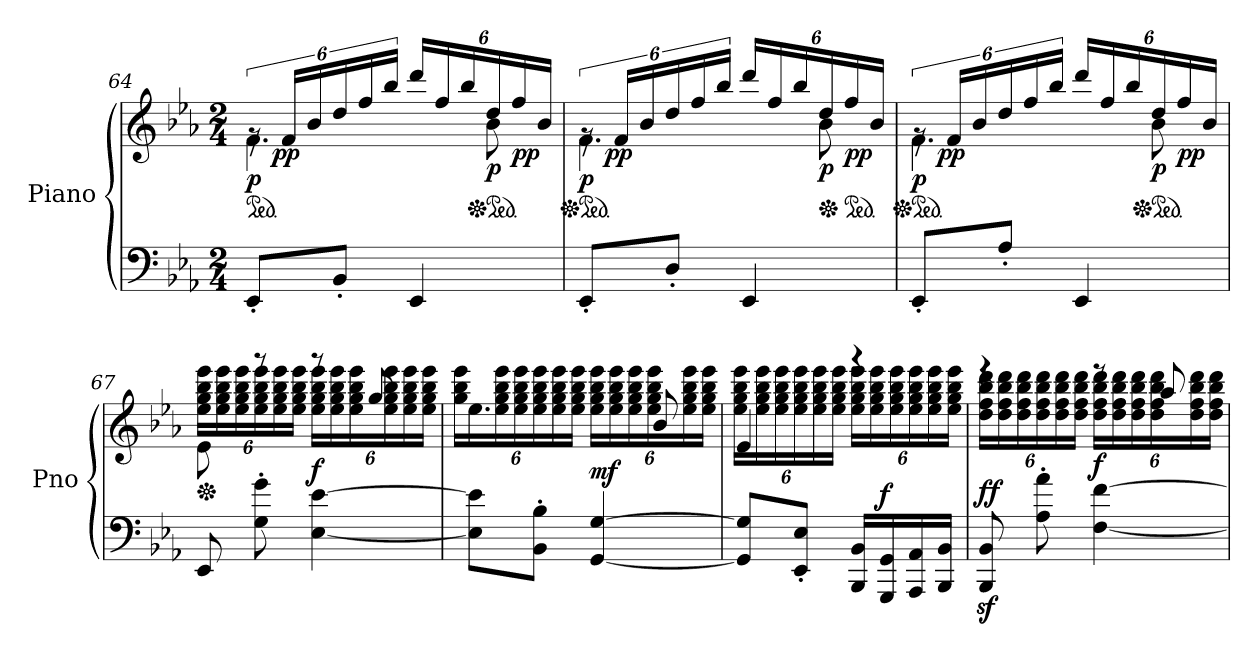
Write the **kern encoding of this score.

**kern	**kern	**dynam
*part1	*part1	*part1
*staff2	*staff1	*staff1/2
*I"Piano	*	*
*I'Pno	*	*
*clefF4	*clefG2	*
*k[b-e-a-]	*k[b-e-a-]	*
*M2/4	*M2/4	*
*	*ped	*
=64	=64	=64
*	*^	*
!	!	!	!LO:DY:b
8EE-'/L	24rg	4.f\	p
!	!	!	!LO:DY:b
.	24f/LL	.	pp
.	24b-/	.	.
*	*Xbrackettup	*	*
8BB-'/J	24dd/	.	.
.	24ff/	.	.
.	24bb-/JJ	.	.
4EE-/	24ddd/LL	.	.
.	24ff/	.	.
.	24bb-/	.	.
*	*Xped	*	*
*	*ped	*	*
!	!	!	!LO:DY:b
.	24dd/	8b-\	p
!	!	!	!LO:DY:b
.	24ff/	.	pp
.	24b-/JJ	.	.
=65	=65	=65	=65
*	*Xped	*	*
*	*ped	*	*
*	*brackettup	*	*
!	!	!	!LO:DY:b
8EE-'/L	24rg	4.f\	p
!	!	!	!LO:DY:b
.	24f/LL	.	pp
.	24b-/	.	.
*	*Xbrackettup	*	*
8D'/J	24dd/	.	.
.	24ff/	.	.
.	24bb-/JJ	.	.
4EE-/	24ddd/LL	.	.
.	24ff/	.	.
.	24bb-/	.	.
*	*Xped	*	*
!	!	!	!LO:DY:b
.	24dd/	8b-\	p
*	*ped	*	*
!	!	!	!LO:DY:b
.	24ff/	.	pp
.	24b-/JJ	.	.
!!LO:LB:g=z	!!
=66	=66	=66	=66
*	*Xped	*	*
*	*ped	*	*
*	*brackettup	*	*
!	!	!	!LO:DY:b
8EE-'/L	24rg	4.f\	p
!	!	!	!LO:DY:b
.	24f/LL	.	pp
.	24b-/	.	.
*	*Xbrackettup	*	*
8A-'/J	24dd/	.	.
.	24ff/	.	.
.	24bb-/JJ	.	.
4EE-/	24ddd/LL	.	.
.	24ff/	.	.
.	24bb-/	.	.
*	*Xped	*	*
*	*ped	*	*
!	!	!	!LO:DY:b
.	24dd/	8b-\	p
!	!	!	!LO:DY:b
.	24ff/	.	pp
.	24b-/JJ	.	.
=67	=67	=67	=67
*	*Xped	*	*
!	!	!	!LO:DY:a=2
!	!	!	!LO:DY:n=1:a
8EE-/	8e-\	24ee-\ 24gg\ 24bb-\ 24eee-\LL	ff mp
.	.	24ee-\ 24gg\ 24bb-\ 24eee-\	.
.	.	24ee-\ 24gg\ 24bb-\ 24eee-\	.
8G\' 8g\'	8rggg	24ee-\ 24gg\ 24bb-\ 24eee-\	.
.	.	24ee-\ 24gg\ 24bb-\ 24eee-\	.
.	.	24ee-\ 24gg\ 24bb-\ 24eee-\JJ	.
!	!	!	!LO:DY:n=2:a=2
[4E-\ [4e-\	8rggg	24ee-\ 24gg\ 24bb-\ 24eee-\LL	f
.	.	24ee-\ 24gg\ 24bb-\ 24eee-\	.
.	.	24ee-\ 24gg\ 24bb-\ 24eee-\	.
.	8gg/	24ee-\ 24gg\ 24bb-\ 24eee-\	.
.	.	24ee-\ 24gg\ 24bb-\ 24eee-\	.
.	.	24ee-\ 24gg\ 24bb-\ 24eee-\JJ	.
=68	=68	=68	=68
8E-\] 8e-\]L	4.ee-\	24gg\ 24bb-\ 24eee-\LL	.
.	.	24ee-\ 24gg\ 24bb-\ 24eee-\	.
.	.	24ee-\ 24gg\ 24bb-\ 24eee-\	.
8BB-\' 8B-\'J	.	24ee-\ 24gg\ 24bb-\ 24eee-\	.
.	.	24ee-\ 24gg\ 24bb-\ 24eee-\	.
.	.	24ee-\ 24gg\ 24bb-\ 24eee-\JJ	.
!	!	!	!LO:DY:a=2
[4GG/ [4G/	.	24ee-\ 24gg\ 24bb-\ 24eee-\LL	mf
.	.	24ee-\ 24gg\ 24bb-\ 24eee-\	.
.	.	24ee-\ 24gg\ 24bb-\ 24eee-\	.
.	8b-/	24ee-\ 24gg\ 24bb-\ 24eee-\	.
.	.	24ee-\ 24gg\ 24bb-\ 24eee-\	.
.	.	24ee-\ 24gg\ 24bb-\ 24eee-\JJ	.
!!LO:LB:g=z	!!
=69	=69	=69	=69
8GG/] 8G/]L	4e-/	24ee-\ 24gg\ 24bb-\ 24eee-\LL	.
.	.	24ee-\ 24gg\ 24bb-\ 24eee-\	.
.	.	24ee-\ 24gg\ 24bb-\ 24eee-\	.
8EE-/' 8E-/'J	.	24ee-\ 24gg\ 24bb-\ 24eee-\	.
.	.	24ee-\ 24gg\ 24bb-\ 24eee-\	.
.	.	24ee-\ 24gg\ 24bb-\ 24eee-\JJ	.
16BBB-/ 16BB-/LL	4rggg	24ee-\ 24gg\ 24bb-\ 24eee-\LL	.
.	.	24ee-\ 24gg\ 24bb-\ 24eee-\	.
!	!	!	!LO:DY:a=2
16GGG/ 16GG/	.	.	f
.	.	24ee-\ 24gg\ 24bb-\ 24eee-\	.
16AAA-/ 16AA-/	.	24ee-\ 24gg\ 24bb-\ 24eee-\	.
.	.	24ee-\ 24gg\ 24bb-\ 24eee-\	.
16BBB-/ 16BB-/JJ	.	.	.
.	.	24ee-\ 24gg\ 24bb-\ 24eee-\JJ	.
=70	=70	=70	=70
!	!	!	!LO:DY:a=2
8BBB-/z> 8BB-/z>	4reee	24dd\ 24ff\ 24bb-\ 24ddd\LL	ff
.	.	24dd\ 24ff\ 24bb-\ 24ddd\	.
.	.	24dd\ 24ff\ 24bb-\ 24ddd\	.
8A-\' 8a-\'	.	24dd\ 24ff\ 24bb-\ 24ddd\	.
.	.	24dd\ 24ff\ 24bb-\ 24ddd\	.
.	.	24dd\ 24ff\ 24bb-\ 24ddd\JJ	.
!	!	!	!LO:DY:a=2
[4F\ [4f\	8reee	24dd\ 24ff\ 24bb-\ 24ddd\LL	f
.	.	24dd\ 24ff\ 24bb-\ 24ddd\	.
.	.	24dd\ 24ff\ 24bb-\ 24ddd\	.
.	8aa-/	24dd\ 24ff\ 24bb-\ 24ddd\	.
.	.	24dd\ 24ff\ 24bb-\ 24ddd\	.
.	.	24dd\ 24ff\ 24bb-\ 24ddd\JJ	.
*	*v	*v	*
=	=	=
*-	*-	*-
